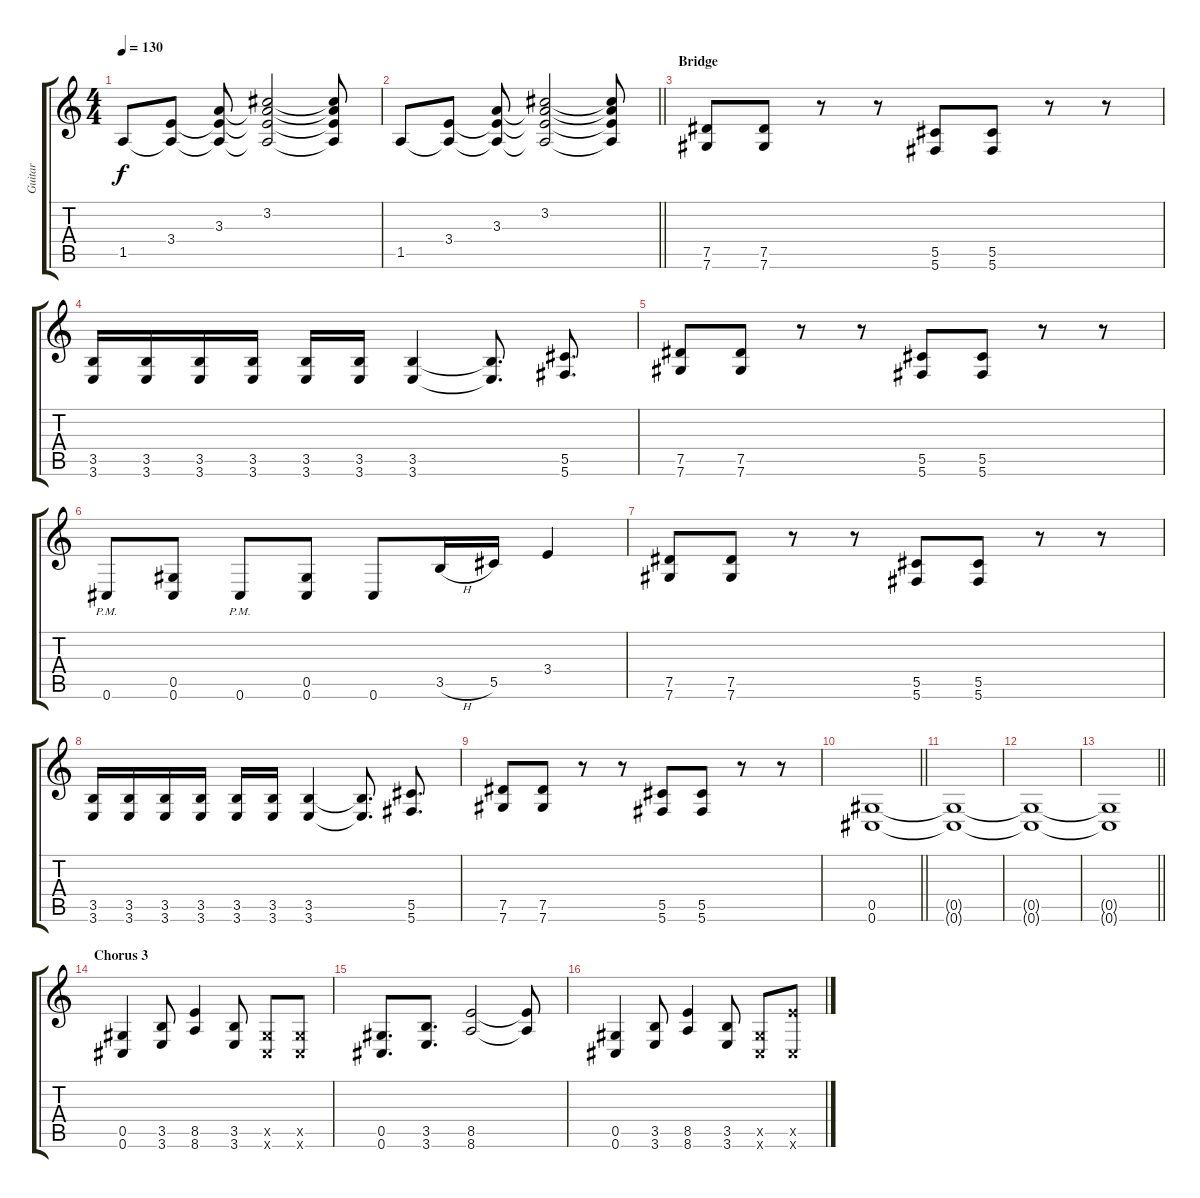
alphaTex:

\track ("Guitar" "Guitar") {instrument distortionguitar}
\staff {score tabs}
\tuning (Eb4 Bb3 Gb3 Db3 Ab2 Db2) {hide}
\ts (4 4)
\tempo 130
\clef g2
\ks c
1.5.8{dy f} (3.4 1.5{t}).8 (3.3 3.4{t} 1.5{t}).8 (3.2 3.3{t} 3.4{t} 1.5{t}).2 (3.2{t} 3.3{t} 3.4{t} 1.5{t}).8 |
\barLineRight lightlight
1.5.8 (3.4 1.5{t}).8 (3.3 3.4{t} 1.5{t}).8 (3.2 3.3{t} 3.4{t} 1.5{t}).2 (3.2{t} 3.3{t} 3.4{t} 1.5{t}).8 |
\section ("" "Bridge")
(7.5 7.6).8{instrument distortionguitar} (7.5 7.6).8 r.8 r.8 (5.5 5.6).8 (5.5 5.6).8 r.8 r.8 |
(3.5 3.6).16 (3.5 3.6).16 (3.5 3.6).16 (3.5 3.6).16 (3.5 3.6).16 (3.5 3.6).16 (3.5 3.6).4 (3.5{t} 3.6{t}).8{d} (5.5 5.6).8{d} |
(7.5 7.6).8 (7.5 7.6).8 r.8 r.8 (5.5 5.6).8 (5.5 5.6).8 r.8 r.8 |
0.6{pm}.8 (0.5 0.6).8 0.6{pm}.8 (0.5 0.6).8 0.6.8 3.5{h}.16 5.5.16 3.4.4 |
(7.5 7.6).8 (7.5 7.6).8 r.8 r.8 (5.5 5.6).8 (5.5 5.6).8 r.8 r.8 |
(3.5 3.6).16 (3.5 3.6).16 (3.5 3.6).16 (3.5 3.6).16 (3.5 3.6).16 (3.5 3.6).16 (3.5 3.6).4 (3.5{t} 3.6{t}).8{d} (5.5 5.6).8{d} |
(7.5 7.6).8 (7.5 7.6).8 r.8 r.8 (5.5 5.6).8 (5.5 5.6).8 r.8 r.8 |
\barLineRight lightlight
(0.5 0.6).1 |
(0.5{t} 0.6{t}).1 |
(0.5{t} 0.6{t}).1 |
\barLineRight lightlight
(0.5{t} 0.6{t}).1 |
\section ("" "Chorus 3")
(0.5 0.6).4 (3.5 3.6).8 (8.5 8.6).4 (3.5 3.6).8 (0.5{x} 0.6{x}).8 (0.5{x} 0.6{x}).8 |
(0.5 0.6).8{d} (3.5 3.6).8{d} (8.5 8.6).2 (8.5{t} 8.6{t}).8 |
(0.5 0.6).4 (3.5 3.6).8 (8.5 8.6).4 (3.5 3.6).8 (0.5{x} 0.6{x}).8 (8.5{x} 0.6{x}).8
